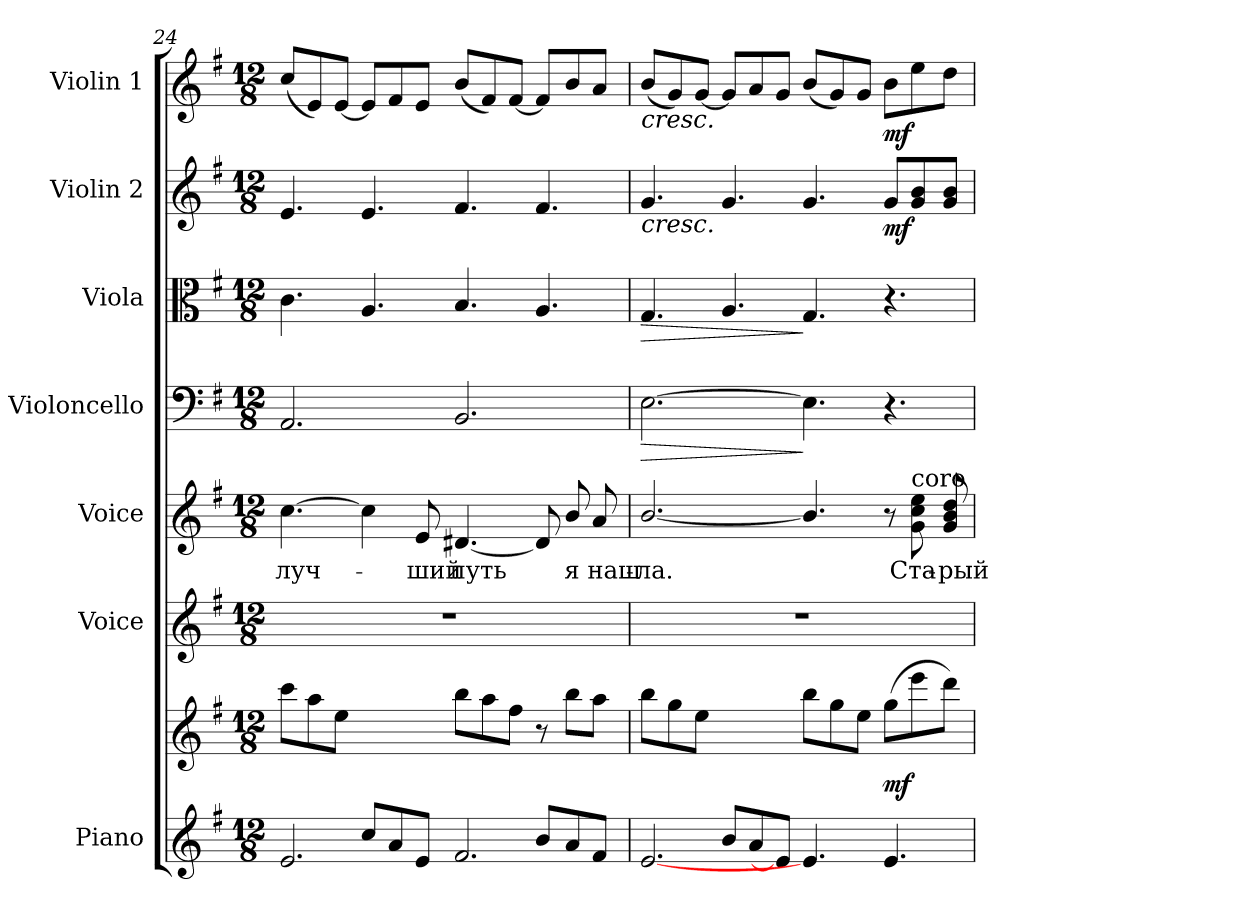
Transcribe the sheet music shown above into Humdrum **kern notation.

**kern	**kern	**dynam	**kern	**kern	**text	**kern	**dynam	**kern	**dynam	**kern	**dynam	**kern	**dynam
*part7	*part7	*part7	*part6	*part5	*part5	*part4	*part4	*part3	*part3	*part2	*part2	*part1	*part1
*staff8	*staff7	*staff7/8	*staff6	*staff5	*staff5	*staff4	*staff4	*staff3	*staff3	*staff2	*staff2	*staff1	*staff1
*I"Piano	*	*	*I"Voice	*I"Voice	*	*I"Violoncello	*	*I"Viola	*	*I"Violin 2	*	*I"Violin 1	*
*I'Pno.	*	*	*I'Voice	*I'Voice	*	*I'Vc.	*	*I'Vla.	*	*I'Vln.	*	*I'Vln.	*
!!LO:PB:g=z
*clefG2	*clefG2	*	*clefG2	*clefG2	*	*clefF4	*	*clefC3	*	*clefG2	*	*clefG2	*
*k[f#]	*k[f#]	*	*k[f#]	*k[f#]	*	*k[f#]	*	*k[f#]	*	*k[f#]	*	*k[f#]	*
*e:	*e:	*	*e:	*e:	*	*e:	*	*e:	*	*e:	*	*e:	*
*M12/8	*M12/8	*	*M12/8	*M12/8	*	*M12/8	*	*M12/8	*	*M12/8	*	*M12/8	*
=24	=24	=24	=24	=24	=24	=24	=24	=24	=24	=24	=24	=24	=24
*^	*	*	*	*	*	*	*	*	*	*	*	*	*
!	!	!	!	!LO:N:vis=1	!	!	!	!	!	!	!	!	!	!
!	!	!	!	!	!	!LO:LY:b:color=#000000	!	!	!	!	!	!	!	!
4.ryy	2.ei/	8ccci\L	.	1.r	[4.cci\	луч-	2.AAi/	.	4.ci\	.	4.ei/	.	(8cci/L	.
.	.	8aai\	.	.	.	.	.	.	.	.	.	.	8ei/)	.
.	.	8eei\J	.	.	.	.	.	.	.	.	.	.	[8ei/J	.
8cci/L	.	4.ryy	.	.	4cci\]	.	.	.	4.Ai/	.	4.ei/	.	8ei/L]	.
8ai/	.	.	.	.	.	.	.	.	.	.	.	.	8f#i/	.
!	!	!	!	!	!	!LO:LY:b:color=#000000	!	!	!	!	!	!	!	!
8ei/J	.	.	.	.	8ei/L	-ший	.	.	.	.	.	.	8ei/J	.
!	!	!	!	!	!	!LO:LY:b:color=#000000	!	!	!	!	!	!	!	!
4.ryy	2.f#i/	8bbi\L	.	.	[4.d#Xi/	путь	2.BBi/	.	4.Bi/	.	4.f#i/	.	(8bi/L	.
.	.	8aai\	.	.	.	.	.	.	.	.	.	.	8f#i/)	.
.	.	8ff#i\J	.	.	.	.	.	.	.	.	.	.	[8f#i/J	.
8bi/L	.	8r	.	.	8d#i/]	.	.	.	4.Ai/	.	4.f#i/	.	8f#i/L]	.
!	!	!	!	!	!	!LO:LY:b:color=#000000	!	!	!	!	!	!	!	!
8ai/	.	8bbi\L	.	.	8bi/	я	.	.	.	.	.	.	8bi/	.
!	!	!	!	!	!	!LO:LY:b:color=#000000	!	!	!	!	!	!	!	!
8f#i/J	.	8aai\J	.	.	8ai/L	наш-	.	.	.	.	.	.	8ai/J	.
=25	=25	=25	=25	=25	=25	=25	=25	=25	=25	=25	=25	=25	=25	=25
!	!	!	!	!LO:N:vis=1	!	!	!	!	!	!	!	!	!	!
!	!	!	!	!	!	!	!	!	!	!	!	!	!LO:TX:b:i:t=cresc.	!
!	!	!	!	!	!	!	!	!	!	!	!LO:TX:b:i:t=cresc.	!	!	!
!	!	!	!	!	!	!LO:LY:b:color=#000000	!	!LO:HP:b	!	!LO:HP:b	!	!	!	!
4.ryy	[2.ei/	8bbi\L	.	1.r	[2.bi/	-ла.	[2.Ei\	>	4.Gi/	>	4.gi/	.	(8bi/L	.
.	.	8ggi\	.	.	.	.	.	.	.	.	.	.	8gi/)	.
.	.	8eei\J	.	.	.	.	.	.	.	.	.	.	[8gi/J	.
8bi/L	.	4.ryy	.	.	.	.	.	.	4.Ai/	.	4.gi/	.	8gi/L]	.
8ai/	.	.	.	.	.	.	.	.	.	.	.	.	8ai/	.
8ei/J]	.	.	.	.	.	.	.	.	.	.	.	.	8gi/J	.
4.ryy	4.ei/	8bbi\L	.	.	4.bi/]	.	4.Ei\]	]	4.Gi/	]	4.gi/	.	(8bi/L	.
.	.	8ggi\	.	.	.	.	.	.	.	.	.	.	8gi/)	.
.	.	8eei\J	.	.	.	.	.	.	.	.	.	.	8gi/J	.
4.ryy	4.ei/	(8ggi\L	mf	.	8r	.	4.r	.	4.r	.	8gi/L	mf	8bi\L	mf
!	!	!	!	!	!LO:TX:a:t=coro	!	!	!	!	!	!	!	!	!
!	!	!	!	!	!	!LO:LY:b:color=#000000	!	!	!	!	!	!	!	!
.	.	8eeei\	.	.	8gi\ 8cci 8eei	Ста-	.	.	.	.	8gi/ 8bi	.	8eei\	.
!	!	!	!	!	!	!LO:LY:b:color=#000000	!	!	!	!	!	!	!	!
.	.	8dddi\J)	.	.	8gi/ 8bi 8ddiL	-рый	.	.	.	.	8gi/ 8biJ	.	8ddi\J	.
*v	*v	*	*	*	*	*	*	*	*	*	*	*	*	*
=	=	=	=	=	=	=	=	=	=	=	=	=	=
*-	*-	*-	*-	*-	*-	*-	*-	*-	*-	*-	*-	*-	*-
